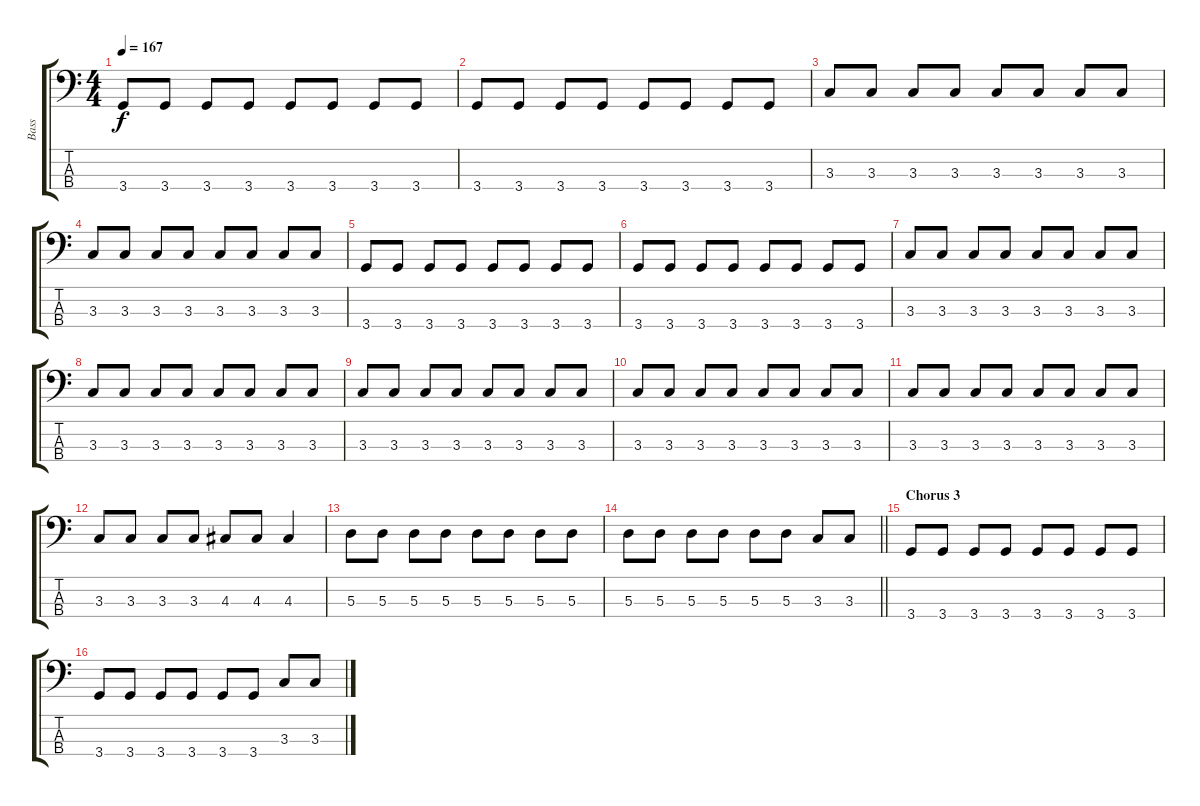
\track ("Bass" "Bass") {instrument electricbassfinger}
\staff {score tabs}
\tuning (G2 D2 A1 E1) {hide}
\ts (4 4)
\tempo 167
\clef f4
\ks aminor
3.4.8{dy f} 3.4.8 3.4.8 3.4.8 3.4.8 3.4.8 3.4.8 3.4.8 |
3.4.8 3.4.8 3.4.8 3.4.8 3.4.8 3.4.8 3.4.8 3.4.8 |
3.3.8 3.3.8 3.3.8 3.3.8 3.3.8 3.3.8 3.3.8 3.3.8 |
3.3.8 3.3.8 3.3.8 3.3.8 3.3.8 3.3.8 3.3.8 3.3.8 |
3.4.8 3.4.8 3.4.8 3.4.8 3.4.8 3.4.8 3.4.8 3.4.8 |
3.4.8 3.4.8 3.4.8 3.4.8 3.4.8 3.4.8 3.4.8 3.4.8 |
3.3.8 3.3.8 3.3.8 3.3.8 3.3.8 3.3.8 3.3.8 3.3.8 |
3.3.8 3.3.8 3.3.8 3.3.8 3.3.8 3.3.8 3.3.8 3.3.8 |
3.3.8 3.3.8 3.3.8 3.3.8 3.3.8 3.3.8 3.3.8 3.3.8 |
3.3.8 3.3.8 3.3.8 3.3.8 3.3.8 3.3.8 3.3.8 3.3.8 |
3.3.8 3.3.8 3.3.8 3.3.8 3.3.8 3.3.8 3.3.8 3.3.8 |
3.3.8 3.3.8 3.3.8 3.3.8 4.3.8 4.3.8 4.3.4 |
5.3.8 5.3.8 5.3.8 5.3.8 5.3.8 5.3.8 5.3.8 5.3.8 |
\barLineRight lightlight
5.3.8 5.3.8 5.3.8 5.3.8 5.3.8 5.3.8 3.3.8 3.3.8 |
\section ("" "Chorus 3")
3.4.8 3.4.8 3.4.8 3.4.8 3.4.8 3.4.8 3.4.8 3.4.8 |
3.4.8 3.4.8 3.4.8 3.4.8 3.4.8 3.4.8 3.3.8 3.3.8
